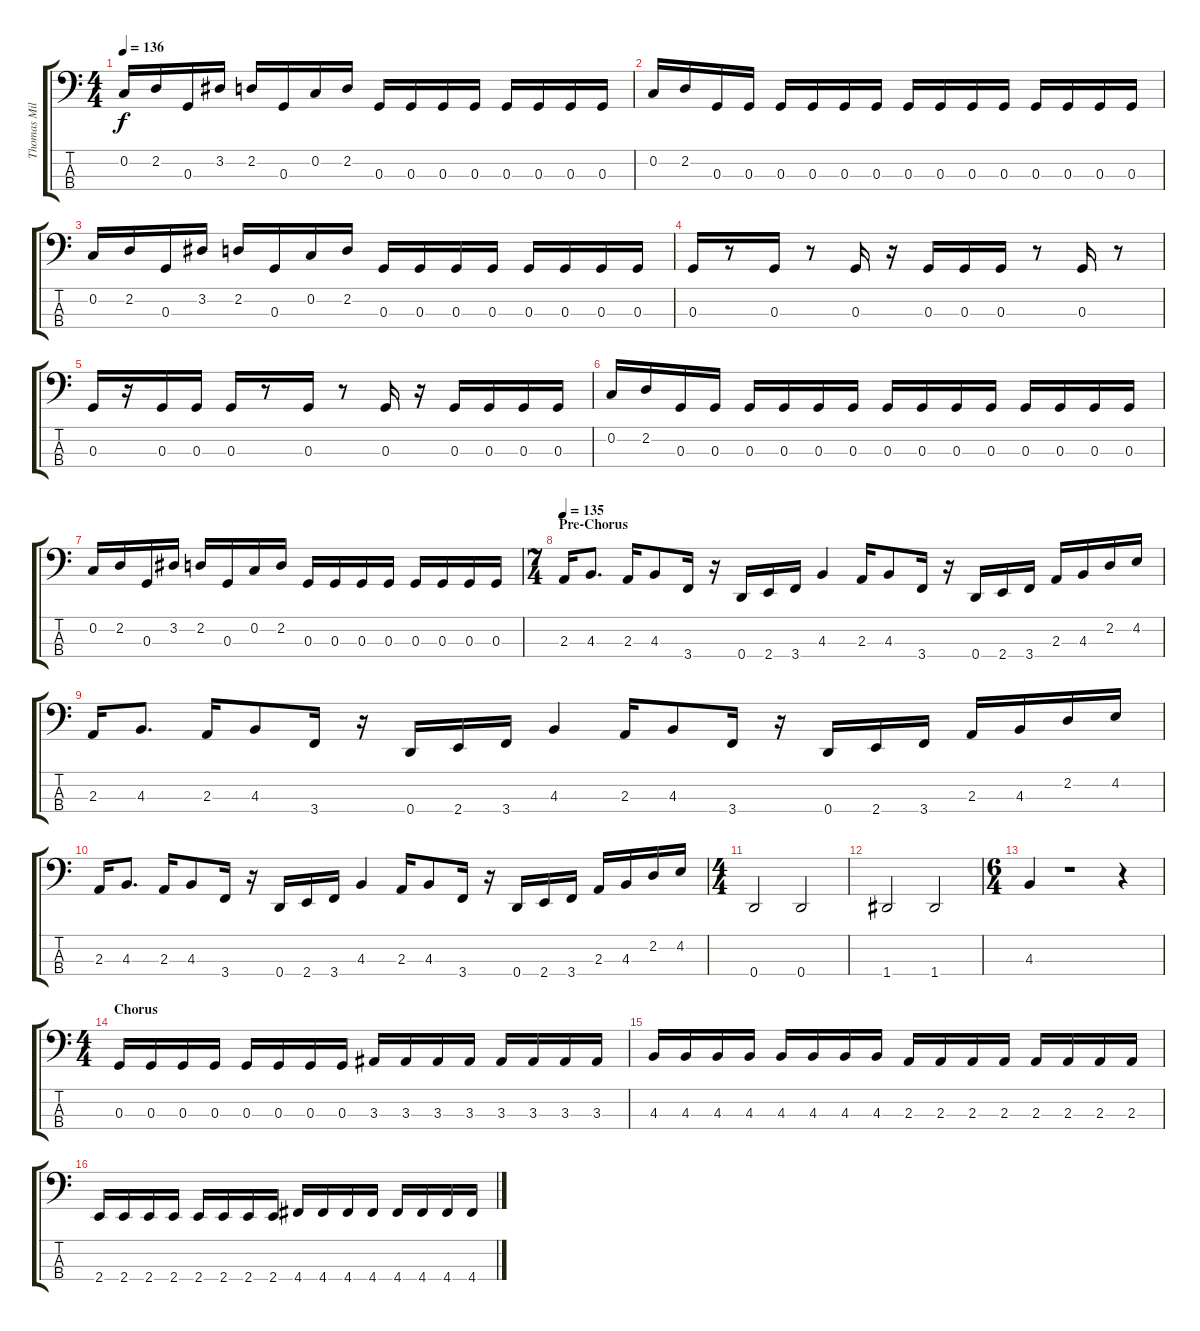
\track ("Thomas Miller" "Thomas Mil") {instrument electricbassfinger}
\staff {score tabs}
\tuning (F2 C2 G1 D1) {hide}
\ts (4 4)
\tempo 136
\clef f4
\ks c
0.2.16{dy f} 2.2.16 0.3.16 3.2.16 2.2.16 0.3.16 0.2.16 2.2.16 0.3.16 0.3.16 0.3.16 0.3.16 0.3.16 0.3.16 0.3.16 0.3.16 |
0.2.16 2.2.16 0.3.16 0.3.16 0.3.16 0.3.16 0.3.16 0.3.16 0.3.16 0.3.16 0.3.16 0.3.16 0.3.16 0.3.16 0.3.16 0.3.16 |
0.2.16 2.2.16 0.3.16 3.2.16 2.2.16 0.3.16 0.2.16 2.2.16 0.3.16 0.3.16 0.3.16 0.3.16 0.3.16 0.3.16 0.3.16 0.3.16 |
0.3.16 r.8 0.3.16 r.8 0.3.16 r.16 0.3.16 0.3.16 0.3.16 r.8 0.3.16 r.8 |
0.3.16 r.16 0.3.16 0.3.16 0.3.16 r.8 0.3.16 r.8 0.3.16 r.16 0.3.16 0.3.16 0.3.16 0.3.16 |
0.2.16 2.2.16 0.3.16 0.3.16 0.3.16 0.3.16 0.3.16 0.3.16 0.3.16 0.3.16 0.3.16 0.3.16 0.3.16 0.3.16 0.3.16 0.3.16 |
0.2.16 2.2.16 0.3.16 3.2.16 2.2.16 0.3.16 0.2.16 2.2.16 0.3.16 0.3.16 0.3.16 0.3.16 0.3.16 0.3.16 0.3.16 0.3.16 |
\ts (7 4)
\section ("" "Pre-Chorus")
\tempo 135
2.3.16 4.3.8{d} 2.3.16 4.3.8 3.4.16 r.16 0.4.16 2.4.16 3.4.16 4.3.4 2.3.16 4.3.8 3.4.16 r.16 0.4.16 2.4.16 3.4.16 2.3.16 4.3.16 2.2.16 4.2.16 |
2.3.16 4.3.8{d} 2.3.16 4.3.8 3.4.16 r.16 0.4.16 2.4.16 3.4.16 4.3.4 2.3.16 4.3.8 3.4.16 r.16 0.4.16 2.4.16 3.4.16 2.3.16 4.3.16 2.2.16 4.2.16 |
2.3.16 4.3.8{d} 2.3.16 4.3.8 3.4.16 r.16 0.4.16 2.4.16 3.4.16 4.3.4 2.3.16 4.3.8 3.4.16 r.16 0.4.16 2.4.16 3.4.16 2.3.16 4.3.16 2.2.16 4.2.16 |
\ts (4 4)
0.4.2 0.4.2 |
1.4.2 1.4.2 |
\ts (6 4)
4.3.4 r.1 r.4 |
\ts (4 4)
\section ("" "Chorus")
0.3.16 0.3.16 0.3.16 0.3.16 0.3.16 0.3.16 0.3.16 0.3.16 3.3.16 3.3.16 3.3.16 3.3.16 3.3.16 3.3.16 3.3.16 3.3.16 |
4.3.16 4.3.16 4.3.16 4.3.16 4.3.16 4.3.16 4.3.16 4.3.16 2.3.16 2.3.16 2.3.16 2.3.16 2.3.16 2.3.16 2.3.16 2.3.16 |
2.4.16 2.4.16 2.4.16 2.4.16 2.4.16 2.4.16 2.4.16 2.4.16 4.4.16 4.4.16 4.4.16 4.4.16 4.4.16 4.4.16 4.4.16 4.4.16
